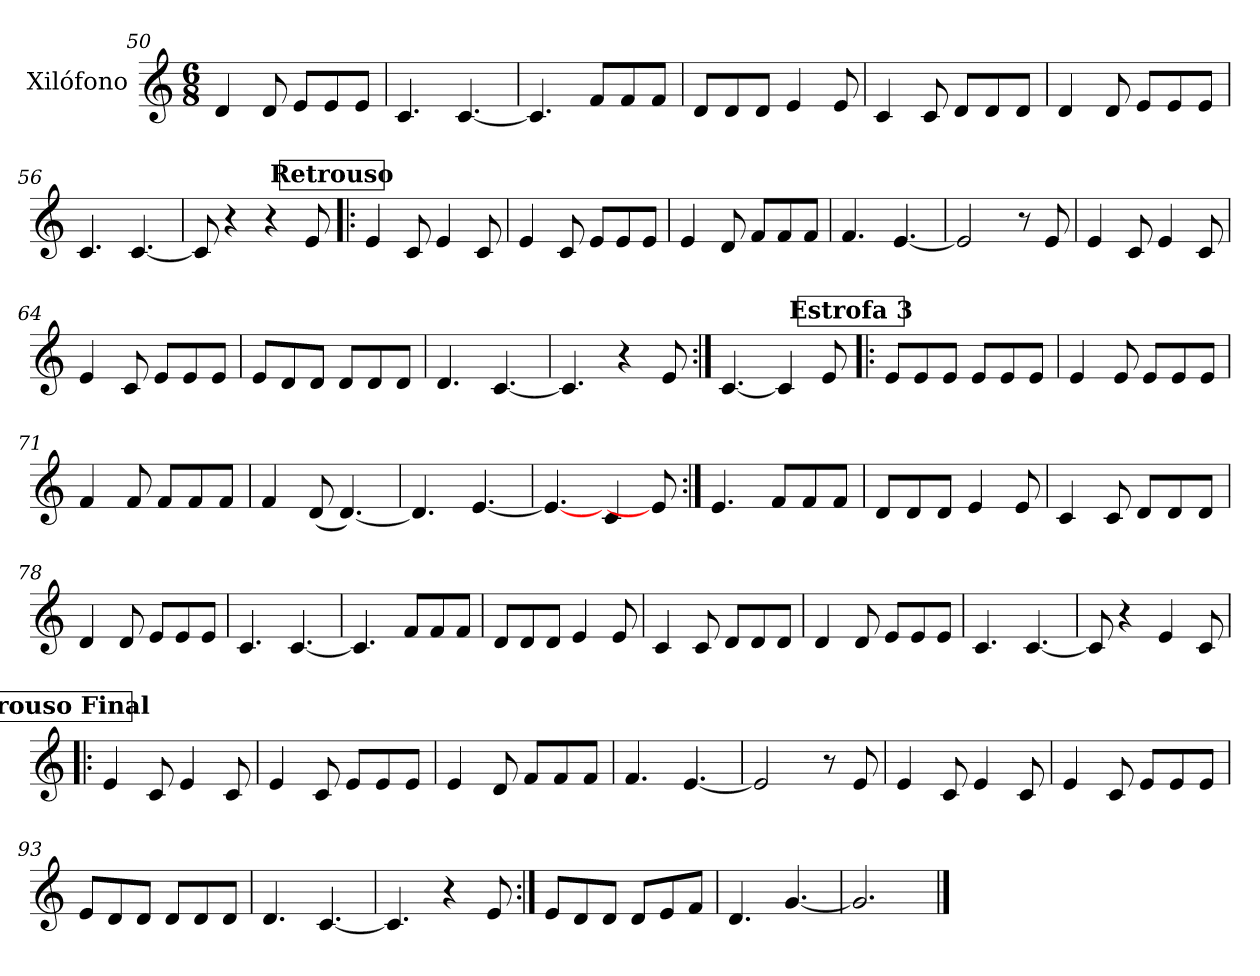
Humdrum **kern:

**kern
*part1
*staff1
*I"Xilófono
*I'X.
*clefG2
*ITrd-7c-12
*k[]
*M6/8
=50
4dd/
8dd/
8ee/L
8ee/
8ee/J
=51
4.cc/
[4.cc/
=52
4.cc/]
8ff/L
8ff/
8ff/J
=53
8dd/L
8dd/
8dd/J
4ee/
8ee/
=54
4cc/
8cc/
8dd/L
8dd/
8dd/J
!!LO:LB:g=z
=55
4dd/
8dd/
8ee/L
8ee/
8ee/J
=56
4.cc/
[4.cc/
=57
8cc/]
4r
4r
8ee/
!!LO:REH:place=s1:a:B:fs=14:t=Retrouso
=58!|:
4ee/
8cc/
4ee/
8cc/
=59
4ee/
8cc/
8ee/L
8ee/
8ee/J
=60
4ee/
8dd/
8ff/L
8ff/
8ff/J
=61
4.ff/
[4.ee/
=62
2ee/]
8r
8ee/
=63
4ee/
8cc/
4ee/
8cc/
=64
4ee/
8cc/
8ee/L
8ee/
8ee/J
!!LO:LB:g=z
=65
8ee/L
8dd/
8dd/J
8dd/L
8dd/
8dd/J
=66
4.dd/
[4.cc/
=67
4.cc/]
4r
8ee/
=68:|!
[4.cc/
4cc/]
8ee/
!!LO:REH:place=s1:a:B:fs=14:t=Estrofa 3
=69!|:
8ee/L
8ee/
8ee/J
8ee/L
8ee/
8ee/J
=70
4ee/
8ee/
8ee/L
8ee/
8ee/J
=71
4ff/
8ff/
8ff/L
8ff/
8ff/J
=72
4ff/
(<8dd/
[4.dd/)
=73
4.dd/]
[4.ee/
=74
4.ee/_
4cc/
8ee/]
!!LO:LB:g=z
=75:|!
4.ee/
8ff/L
8ff/
8ff/J
=76
8dd/L
8dd/
8dd/J
4ee/
8ee/
=77
4cc/
8cc/
8dd/L
8dd/
8dd/J
=78
4dd/
8dd/
8ee/L
8ee/
8ee/J
=79
4.cc/
[4.cc/
=80
4.cc/]
8ff/L
8ff/
8ff/J
=81
8dd/L
8dd/
8dd/J
4ee/
8ee/
=82
4cc/
8cc/
8dd/L
8dd/
8dd/J
=83
4dd/
8dd/
8ee/L
8ee/
8ee/J
=84
4.cc/
[4.cc/
!!LO:LB:g=z
=85
8cc/]
4r
4ee/
8cc/
!!LO:REH:place=s1:a:B:fs=14:t=Retrouso Final
=86!|:
4ee/
8cc/
4ee/
8cc/
=87
4ee/
8cc/
8ee/L
8ee/
8ee/J
=88
4ee/
8dd/
8ff/L
8ff/
8ff/J
=89
4.ff/
[4.ee/
=90
2ee/]
8r
8ee/
=91
4ee/
8cc/
4ee/
8cc/
=92
4ee/
8cc/
8ee/L
8ee/
8ee/J
=93
8ee/L
8dd/
8dd/J
8dd/L
8dd/
8dd/J
=94
4.dd/
[4.cc/
!!LO:LB:g=z
=95
4.cc/]
4r
8ee/
=96:|!
8ee/L
8dd/
8dd/J
8dd/L
8ee/
8ff/J
=97
4.dd/
[4.gg/
=98
2.gg/]
==
*-
